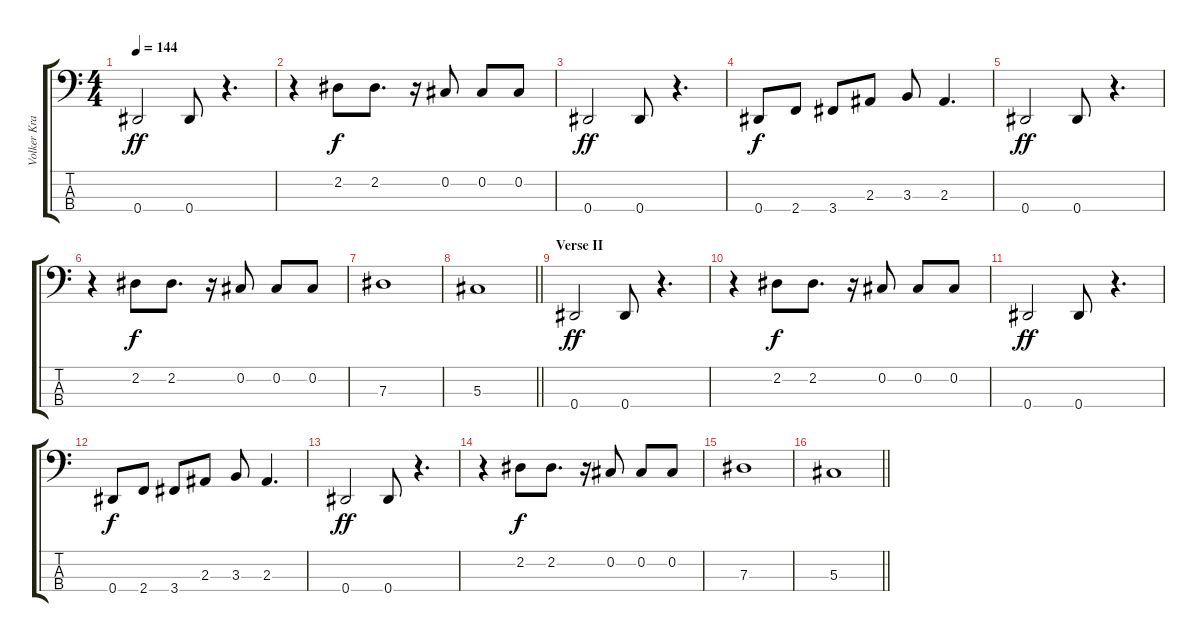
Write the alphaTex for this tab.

\track ("Volker Krawzcak" "Volker Kra") {instrument electricbassfinger}
\staff {score tabs}
\tuning (Gb2 Db2 Ab1 Eb1) {hide}
\ts (4 4)
\tempo 144
\clef f4
\ks c
0.4.2{dy ff} 0.4.8 r.4{d} |
r.4 2.2.8{dy f} 2.2.8{d} r.16 0.2.8 0.2.8 0.2.8 |
0.4.2{dy ff} 0.4.8 r.4{d} |
0.4.8{dy f} 2.4.8 3.4.8 2.3.8 3.3.8 2.3.4{d} |
0.4.2{dy ff} 0.4.8 r.4{d} |
r.4 2.2.8{dy f} 2.2.8{d} r.16 0.2.8 0.2.8 0.2.8 |
7.3.1 |
\barLineRight lightlight
5.3.1 |
\section ("" "Verse II")
0.4.2{dy ff} 0.4.8 r.4{d} |
r.4 2.2.8{dy f} 2.2.8{d} r.16 0.2.8 0.2.8 0.2.8 |
0.4.2{dy ff} 0.4.8 r.4{d} |
0.4.8{dy f} 2.4.8 3.4.8 2.3.8 3.3.8 2.3.4{d} |
0.4.2{dy ff} 0.4.8 r.4{d} |
r.4 2.2.8{dy f} 2.2.8{d} r.16 0.2.8 0.2.8 0.2.8 |
7.3.1 |
\barLineRight lightlight
5.3.1
